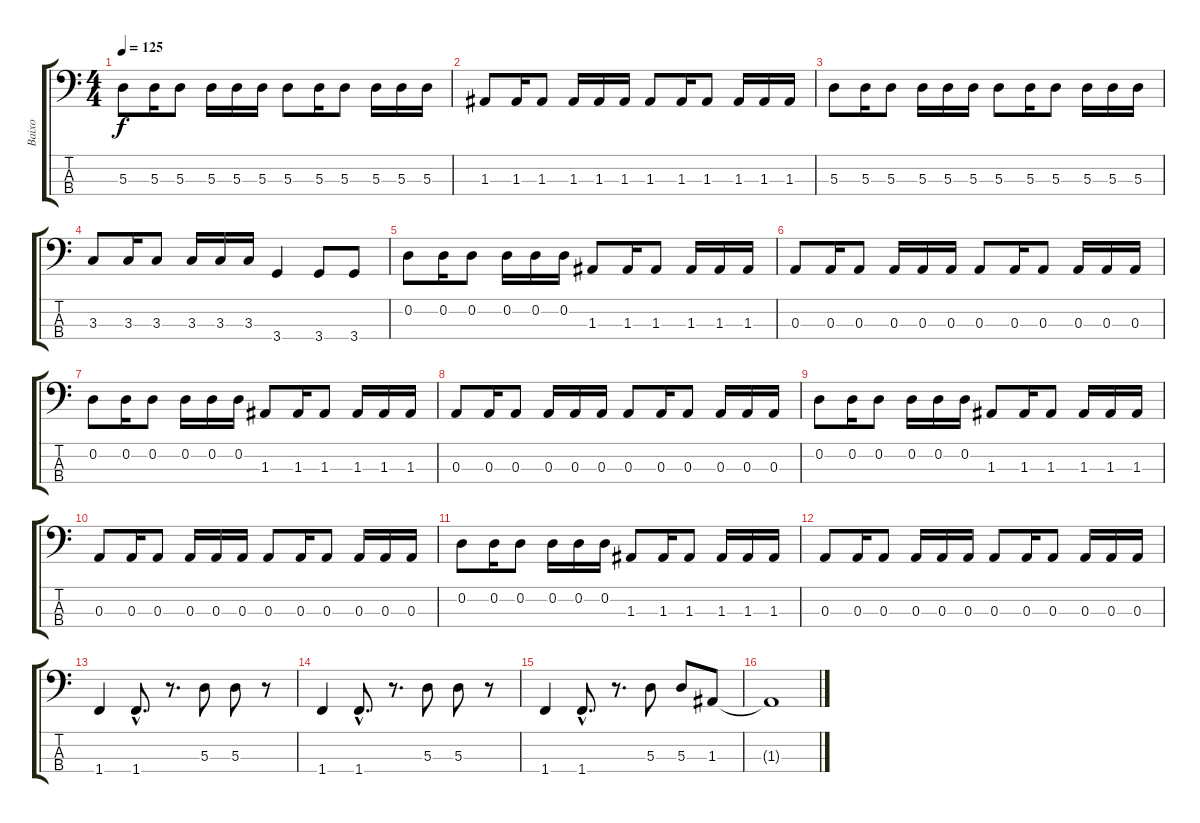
\track ("Baixo" "Baixo") {instrument electricbassfinger}
\staff {score tabs}
\tuning (G2 D2 A1 E1) {hide}
\ts (4 4)
\tempo 125
\clef f4
\ks c
5.3.8{dy f} 5.3.16 5.3.8 5.3.16 5.3.16 5.3.16 5.3.8 5.3.16 5.3.8 5.3.16 5.3.16 5.3.16 |
1.3.8 1.3.16 1.3.8 1.3.16 1.3.16 1.3.16 1.3.8 1.3.16 1.3.8 1.3.16 1.3.16 1.3.16 |
5.3.8 5.3.16 5.3.8 5.3.16 5.3.16 5.3.16 5.3.8 5.3.16 5.3.8 5.3.16 5.3.16 5.3.16 |
3.3.8 3.3.16 3.3.8 3.3.16 3.3.16 3.3.16 3.4.4 3.4.8 3.4.8 |
0.2.8 0.2.16 0.2.8 0.2.16 0.2.16 0.2.16 1.3.8 1.3.16 1.3.8 1.3.16 1.3.16 1.3.16 |
0.3.8 0.3.16 0.3.8 0.3.16 0.3.16 0.3.16 0.3.8 0.3.16 0.3.8 0.3.16 0.3.16 0.3.16 |
0.2.8 0.2.16 0.2.8 0.2.16 0.2.16 0.2.16 1.3.8 1.3.16 1.3.8 1.3.16 1.3.16 1.3.16 |
0.3.8 0.3.16 0.3.8 0.3.16 0.3.16 0.3.16 0.3.8 0.3.16 0.3.8 0.3.16 0.3.16 0.3.16 |
0.2.8 0.2.16 0.2.8 0.2.16 0.2.16 0.2.16 1.3.8 1.3.16 1.3.8 1.3.16 1.3.16 1.3.16 |
0.3.8 0.3.16 0.3.8 0.3.16 0.3.16 0.3.16 0.3.8 0.3.16 0.3.8 0.3.16 0.3.16 0.3.16 |
0.2.8 0.2.16 0.2.8 0.2.16 0.2.16 0.2.16 1.3.8 1.3.16 1.3.8 1.3.16 1.3.16 1.3.16 |
0.3.8 0.3.16 0.3.8 0.3.16 0.3.16 0.3.16 0.3.8 0.3.16 0.3.8 0.3.16 0.3.16 0.3.16 |
1.4.4 1.4{hac}.8{d} r.8{d} 5.3.8 5.3.8 r.8 |
1.4.4 1.4{hac}.8{d} r.8{d} 5.3.8 5.3.8 r.8 |
1.4.4 1.4{hac}.8{d} r.8{d} 5.3.8 5.3.8 1.3.8 |
1.3{t}.1
